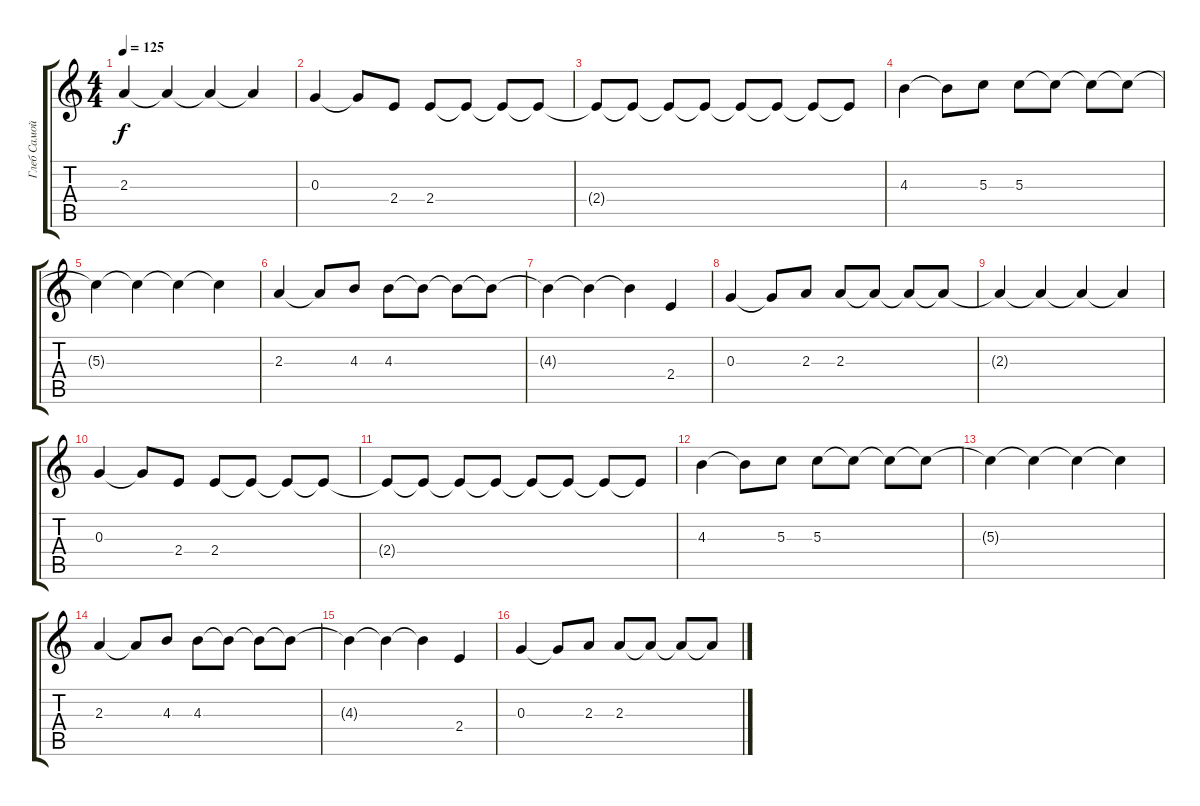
\track ("Глеб Самойлов" "Глеб Самой") {instrument distortionguitar}
\staff {score tabs}
\tuning (E4 B3 G3 D3 A2 E2) {hide}
\ts (4 4)
\tempo 125
\clef g2
\ks c
2.3{t}.4{dy f} 2.3{t}.4 2.3{t}.4 2.3{t}.4 |
0.3.4 0.3{t}.8 2.4.8 2.4.8 2.4{t}.8 2.4{t}.8 2.4{t}.8 |
2.4{t}.8 2.4{t}.8 2.4{t}.8 2.4{t}.8 2.4{t}.8 2.4{t}.8 2.4{t}.8 2.4{t}.8 |
4.3.4 4.3{t}.8 5.3.8 5.3.8 5.3{t}.8 5.3{t}.8 5.3{t}.8 |
5.3{t}.4 5.3{t}.4 5.3{t}.4 5.3{t}.4 |
2.3.4 2.3{t}.8 4.3.8 4.3.8 4.3{t}.8 4.3{t}.8 4.3{t}.8 |
4.3{t}.4 4.3{t}.4 4.3{t}.4 2.4.4 |
0.3.4 0.3{t}.8 2.3.8 2.3.8 2.3{t}.8 2.3{t}.8 2.3{t}.8 |
2.3{t}.4 2.3{t}.4 2.3{t}.4 2.3{t}.4 |
0.3.4 0.3{t}.8 2.4.8 2.4.8 2.4{t}.8 2.4{t}.8 2.4{t}.8 |
2.4{t}.8 2.4{t}.8 2.4{t}.8 2.4{t}.8 2.4{t}.8 2.4{t}.8 2.4{t}.8 2.4{t}.8 |
4.3.4 4.3{t}.8 5.3.8 5.3.8 5.3{t}.8 5.3{t}.8 5.3{t}.8 |
5.3{t}.4 5.3{t}.4 5.3{t}.4 5.3{t}.4 |
2.3.4 2.3{t}.8 4.3.8 4.3.8 4.3{t}.8 4.3{t}.8 4.3{t}.8 |
4.3{t}.4 4.3{t}.4 4.3{t}.4 2.4.4 |
0.3.4 0.3{t}.8 2.3.8 2.3.8 2.3{t}.8 2.3{t}.8 2.3{t}.8
